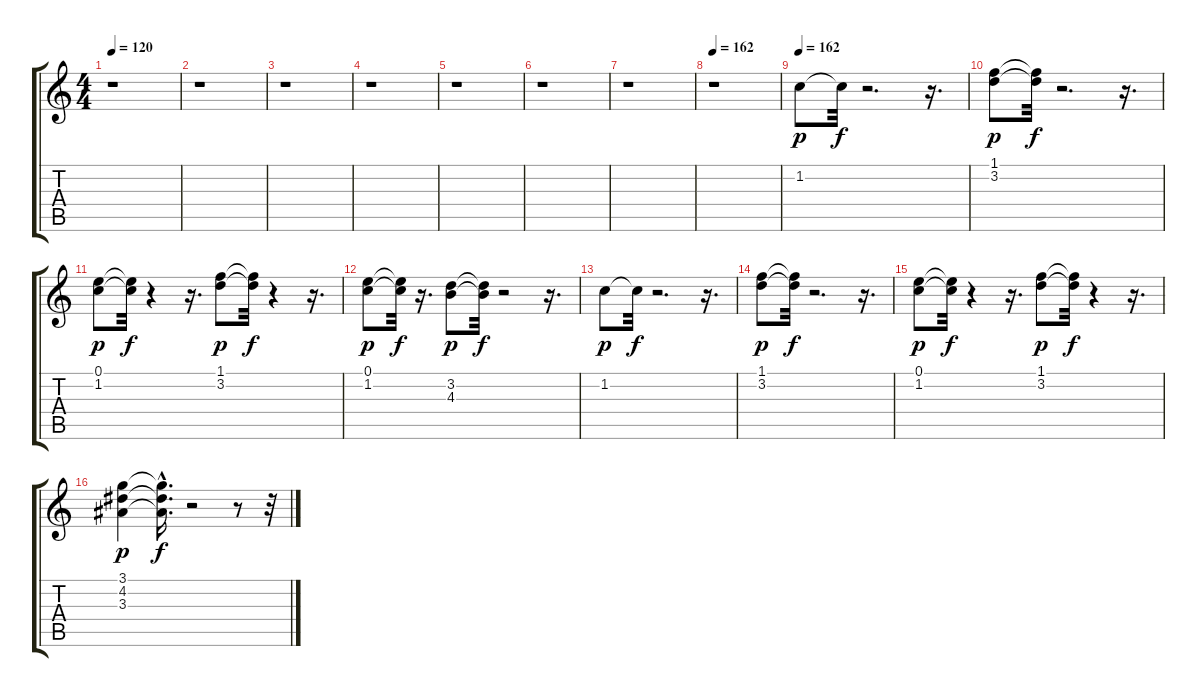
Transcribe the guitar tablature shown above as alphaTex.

\track "" {instrument slapbass1}
\staff {score tabs}
\tuning (E4 B3 G3 D3 A2 E2) {hide}
\ts (4 4)
\tempo 120
\clef g2
\ks c
r.1{dy p instrument slapbass1} |
r.1 |
r.1 |
r.1 |
r.1 |
r.1 |
r.1 |
\tempo 162
r.1 |
\tempo 162
1.2.8 1.2{t}.32{dy f} r.2{d} r.16{d} |
(1.1 3.2).8{dy p} (1.1{t} 3.2{t}).32{dy f} r.2{d} r.16{d} |
(0.1 1.2).8{dy p} (0.1{t} 1.2{t}).32{dy f} r.4 r.16{d} (1.1 3.2).8{dy p} (1.1{t} 3.2{t}).32{dy f} r.4 r.16{d} |
(0.1 1.2).8{dy p} (0.1{t} 1.2{t}).32{dy f} r.16{d} (3.2 4.3).8{dy p} (3.2{t} 4.3{t}).32{dy f} r.2 r.16{d} |
1.2.8{dy p} 1.2{t}.32{dy f} r.2{d} r.16{d} |
(1.1 3.2).8{dy p} (1.1{t} 3.2{t}).32{dy f} r.2{d} r.16{d} |
(0.1 1.2).8{dy p} (0.1{t} 1.2{t}).32{dy f} r.4 r.16{d} (1.1 3.2).8{dy p} (1.1{t} 3.2{t}).32{dy f} r.4 r.16{d} |
(3.1 4.2 3.3).4{dy p} (3.1{hac t} 4.2{hac t} 3.3{hac t}).16{d dy f} r.2 r.8 r.32
